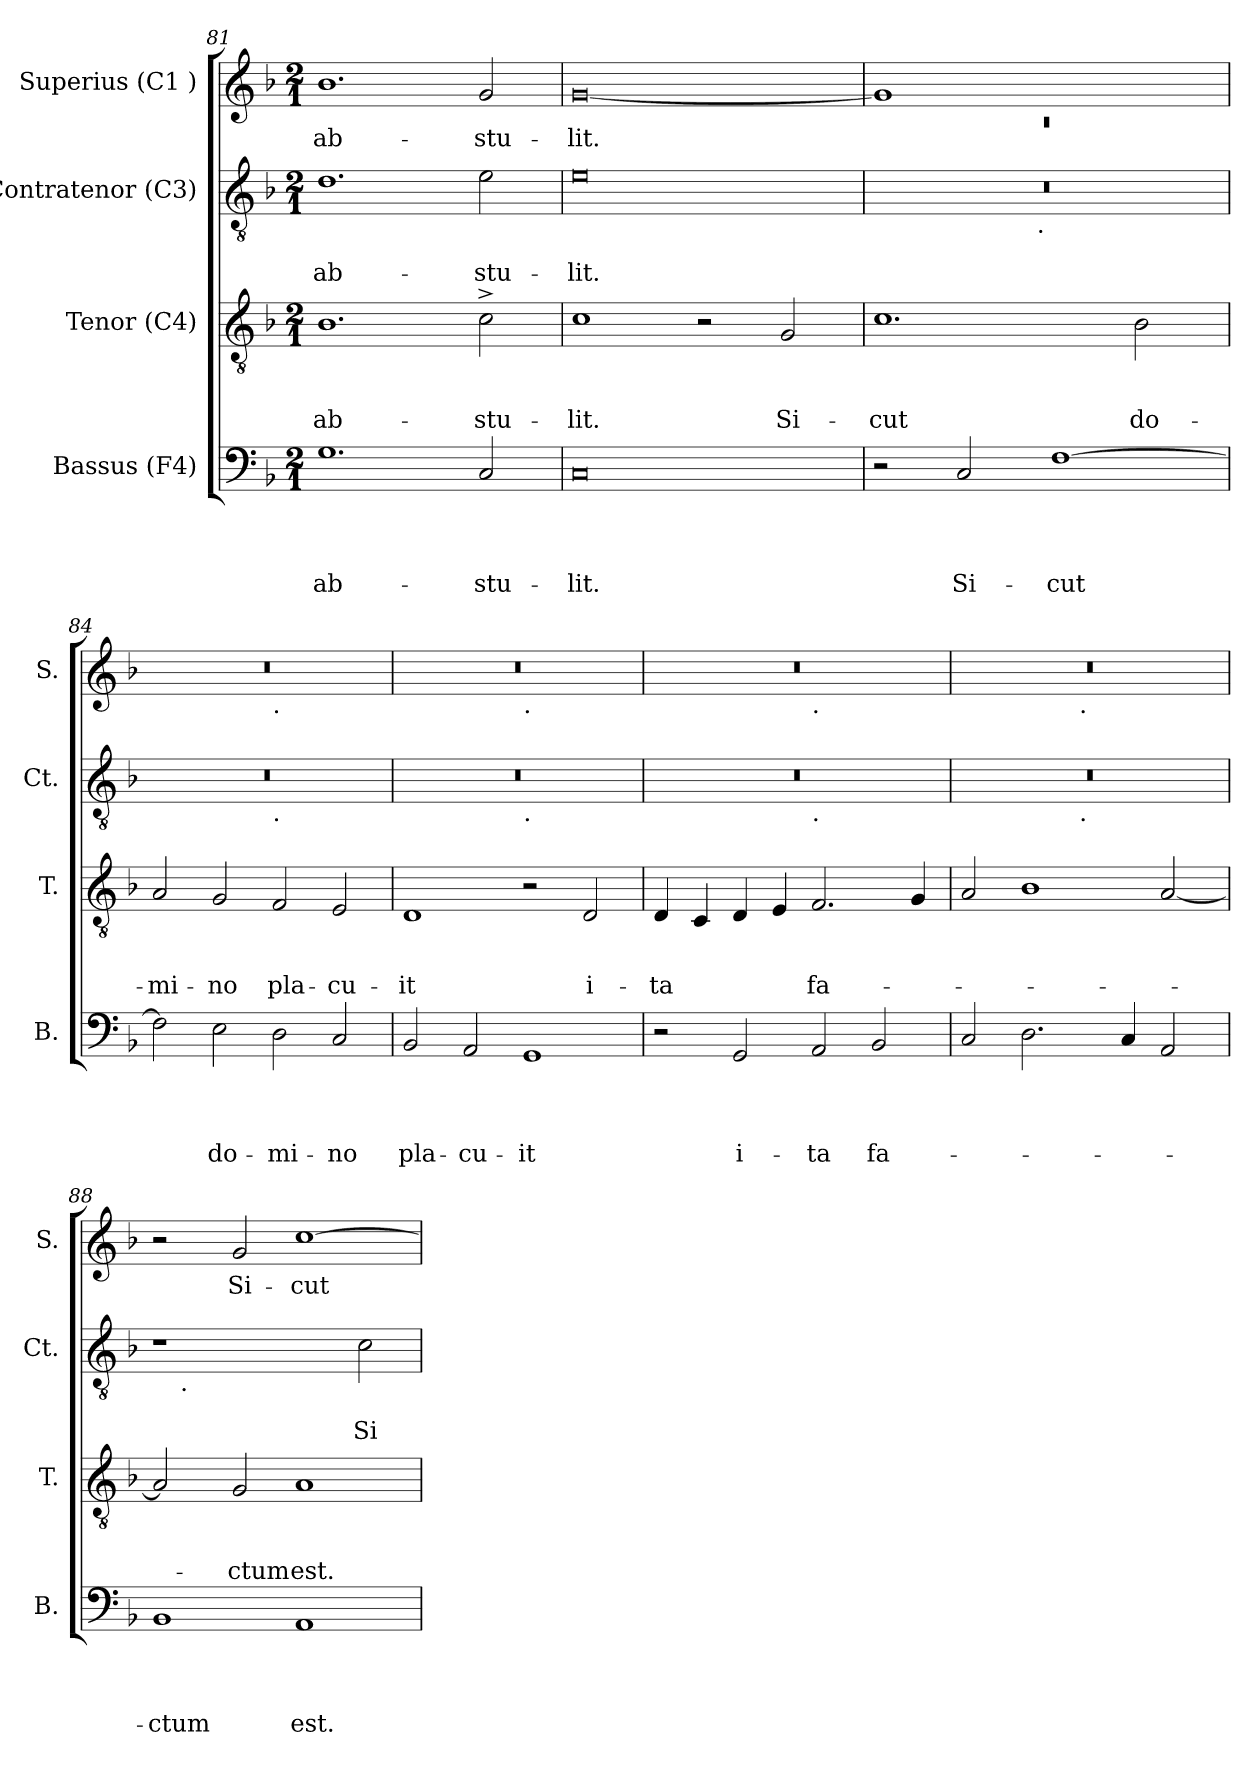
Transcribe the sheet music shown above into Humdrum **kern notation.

**kern	**text	**text	**text	**text	**kern	**text	**text	**text	**kern	**text	**text	**kern	**text
*part4	*part4	*part4	*part4	*part4	*part3	*part3	*part3	*part3	*part2	*part2	*part2	*part1	*part1
*staff4	*staff4	*staff4	*staff4	*staff4	*staff3	*staff3	*staff3	*staff3	*staff2	*staff2	*staff2	*staff1	*staff1
*I"Bassus (F4)	*	*	*	*	*I"Tenor (C4)	*	*	*	*I"Contratenor (C3)	*	*	*I"Superius (C1 )	*
*I'B.	*	*	*	*	*I'T.	*	*	*	*I'Ct.	*	*	*I'S.	*
*clefF4	*	*	*	*	*clefGv2	*	*	*	*clefGv2	*	*	*clefG2	*
*k[b-]	*	*	*	*	*k[b-]	*	*	*	*k[b-]	*	*	*k[b-]	*
*F:	*	*	*	*	*F:	*	*	*	*F:	*	*	*F:	*
*M2/1	*	*	*	*	*M2/1	*	*	*	*M2/1	*	*	*M2/1	*
=81	=81	=81	=81	=81	=81	=81	=81	=81	=81	=81	=81	=81	=81
!	!	!	!	!LO:LY:b	!	!	!	!LO:LY:b	!	!	!LO:LY:b	!	!LO:LY:b
1.G	.	.	.	ab-	1.B-	.	.	ab-	1.d	.	ab-	1.b-	ab-
!	!	!	!	!LO:LY:b	!	!	!	!LO:LY:b	!	!	!LO:LY:b	!	!LO:LY:b
2C/	.	.	.	-stu-	2c^>\	.	.	-stu-	2e\	.	-stu-	2g/	-stu-
=82	=82	=82	=82	=82	=82	=82	=82	=82	=82	=82	=82	=82	=82
!	!	!	!	!LO:LY:b	!	!	!	!LO:LY:b	!	!	!LO:LY:b	!	!LO:LY:b
0C	.	.	.	-lit.	1c	.	.	-lit.	0e	.	-lit.	[<0g	-lit.
.	.	.	.	.	2r	.	.	.	.	.	.	.	.
!	!	!	!	!	!	!	!	!LO:LY:b	!	!	!	!	!
.	.	.	.	.	2G/	.	.	Si-	.	.	.	.	.
=83	=83	=83	=83	=83	=83	=83	=83	=83	=83	=83	=83	=83	=83
*	*	*	*	*	*	*	*	*	*	*	*	*^	*
!	!	!	!	!	!	!	!	!LO:LY:b	!	!	!	!	!LO:N:vis=1	!
*	*	*	*	*	*	*	*	*	*^	*	*	*	*	*
2r	.	.	.	.	1.c	.	.	-cut	0r	2ryy	.	.	1g]	0rc	.
!	!	!	!	!LO:LY:b	!	!	!	!	!	!	!	!	!	!	!
2C/	.	.	.	Si-	.	.	.	.	.	4...ryy	.	.	.	.	.
!	!	!	!	!	!	!	!	!	!	!LO:TX:b:t=.	!	!	!	!	!
.	.	.	.	.	.	.	.	.	.	1ryy	.	.	.	.	.
!	!	!	!	!LO:LY:b	!	!	!	!	!	!	!	!	!	!	!
[<1F	.	.	.	-cut	.	.	.	.	.	.	.	.	1ryy	.	.
!	!	!	!	!	!	!	!	!LO:LY:b	!	!	!	!	!	!	!
.	.	.	.	.	2B-\	.	.	do-	.	.	.	.	.	.	.
.	.	.	.	.	.	.	.	.	.	32ryy	.	.	.	.	.
!!LO:LB:g=z	!!
=84	=84	=84	=84	=84	=84	=84	=84	=84	=84	=84	=84	=84	=84	=84	=84
!	!	!	!	!	!	!	!	!LO:LY:b	!	!	!	!	!	!	!
2F\]	.	.	.	.	2A/	.	.	-mi-	0r	1ryy	.	.	0r	1ryy	.
!	!	!	!	!LO:LY:b	!	!	!	!LO:LY:b	!	!	!	!	!	!	!
2E\	.	.	.	do-	2G/	.	.	-no	.	.	.	.	.	.	.
!	!	!	!	!	!	!	!	!	!	!	!	!	!	!LO:TX:b:t=.	!
!	!	!	!	!	!	!	!	!	!	!LO:TX:b:t=.	!	!	!	!	!
!	!	!	!	!LO:LY:b	!	!	!	!LO:LY:b	!	!	!	!	!	!	!
2D\	.	.	.	-mi-	2F/	.	.	pla-	.	1ryy	.	.	.	1ryy	.
!	!	!	!	!LO:LY:b	!	!	!	!LO:LY:b	!	!	!	!	!	!	!
2C/	.	.	.	-no	2E/	.	.	-cu-	.	.	.	.	.	.	.
=85	=85	=85	=85	=85	=85	=85	=85	=85	=85	=85	=85	=85	=85	=85	=85
!	!	!	!	!LO:LY:b	!	!	!	!LO:LY:b	!	!	!	!	!	!	!
2BB-/	.	.	.	pla-	1D	.	.	-it	0r	1ryy	.	.	0r	1ryy	.
!	!	!	!	!LO:LY:b	!	!	!	!	!	!	!	!	!	!	!
2AA/	.	.	.	-cu-	.	.	.	.	.	.	.	.	.	.	.
!	!	!	!	!	!	!	!	!	!	!	!	!	!	!LO:TX:b:t=.	!
!	!	!	!	!	!	!	!	!	!	!LO:TX:b:t=.	!	!	!	!	!
!	!	!	!	!LO:LY:b	!	!	!	!	!	!	!	!	!	!	!
1GG	.	.	.	-it	2r	.	.	.	.	1ryy	.	.	.	1ryy	.
!	!	!	!	!	!	!	!	!LO:LY:b	!	!	!	!	!	!	!
.	.	.	.	.	2D/	.	.	i-	.	.	.	.	.	.	.
=86	=86	=86	=86	=86	=86	=86	=86	=86	=86	=86	=86	=86	=86	=86	=86
!	!	!	!	!	!	!	!	!LO:LY:b	!	!	!	!	!	!	!
2r	.	.	.	.	4D/	.	.	-ta	0r	1ryy	.	.	0r	1ryy	.
.	.	.	.	.	4C/	.	.	.	.	.	.	.	.	.	.
!	!	!	!	!LO:LY:b	!	!	!	!	!	!	!	!	!	!	!
2GG/	.	.	.	i-	4D/	.	.	.	.	.	.	.	.	.	.
.	.	.	.	.	4E/	.	.	.	.	.	.	.	.	.	.
!	!	!	!	!	!	!	!	!	!	!	!	!	!	!LO:TX:b:t=.	!
!	!	!	!	!	!	!	!	!	!	!LO:TX:b:t=.	!	!	!	!	!
!	!	!	!	!LO:LY:b	!	!	!	!LO:LY:b	!	!	!	!	!	!	!
2AA/	.	.	.	-ta	2.F/	.	.	fa-	.	1ryy	.	.	.	1ryy	.
!	!	!	!	!LO:LY:b	!	!	!	!	!	!	!	!	!	!	!
2BB-/	.	.	.	fa-	.	.	.	.	.	.	.	.	.	.	.
.	.	.	.	.	4G/	.	.	.	.	.	.	.	.	.	.
=87	=87	=87	=87	=87	=87	=87	=87	=87	=87	=87	=87	=87	=87	=87	=87
2C/	.	.	.	.	2A/	.	.	.	0r	2ryy	.	.	0r	2ryy	.
2.D\	.	.	.	.	1B-	.	.	.	.	4...ryy	.	.	.	4...ryy	.
!	!	!	!	!	!	!	!	!	!	!	!	!	!	!LO:TX:b:t=.	!
!	!	!	!	!	!	!	!	!	!	!LO:TX:b:t=.	!	!	!	!	!
.	.	.	.	.	.	.	.	.	.	1ryy	.	.	.	1ryy	.
4C/	.	.	.	.	.	.	.	.	.	.	.	.	.	.	.
2AA/	.	.	.	.	[>2A/	.	.	.	.	.	.	.	.	.	.
.	.	.	.	.	.	.	.	.	.	32ryy	.	.	.	32ryy	.
!!LO:PB:g=z
=88	=88	=88	=88	=88	=88	=88	=88	=88	=88	=88	=88	=88	=88	=88	=88
!	!	!	!	!LO:LY:b	!	!	!	!	!	!	!	!	!	!	!
*	*	*	*	*	*	*	*	*	*	*	*	*	*v	*v	*
1BB-	.	.	.	-ctum	2A/]	.	.	.	1r	8ryy	.	.	2r	.
!	!	!	!	!	!	!	!	!	!	!LO:TX:b:t=.	!	!	!	!
.	.	.	.	.	.	.	.	.	.	1...ryy	.	.	.	.
!	!	!	!	!	!	!	!	!LO:LY:b	!	!	!	!	!	!LO:LY:b
.	.	.	.	.	2G/	.	.	-ctum	.	.	.	.	2g/	Si-
!	!	!	!	!LO:LY:b	!	!	!	!LO:LY:b	!	!	!	!	!	!LO:LY:b
1AA	.	.	.	est.	1A	.	.	est.	2ryy	.	.	.	[>1cc	-cut
!	!	!	!	!	!	!	!	!	!	!	!	!LO:LY:b	!	!
.	.	.	.	.	.	.	.	.	2c\	.	.	Si-	.	.
*	*	*	*	*	*	*	*	*	*v	*v	*	*	*	*
=	=	=	=	=	=	=	=	=	=	=	=	=	=
*-	*-	*-	*-	*-	*-	*-	*-	*-	*-	*-	*-	*-	*-
